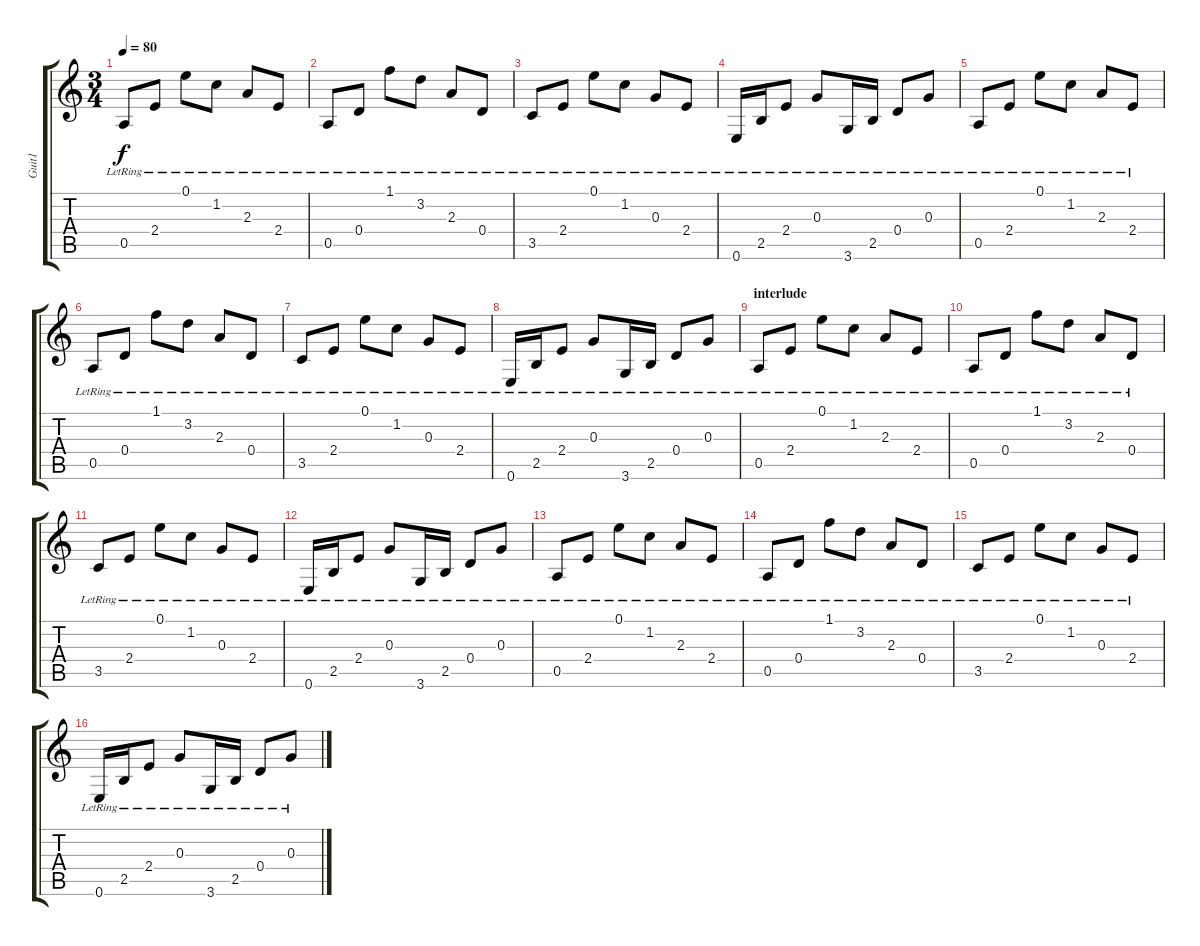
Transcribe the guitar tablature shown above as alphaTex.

\track ("Guit1" "Guit1") {instrument electricguitarclean}
\staff {score tabs}
\tuning (E4 B3 G3 D3 A2 E2) {hide}
\ts (3 4)
\tempo 80
\clef g2
\ks c
0.5{lr}.8{dy f} 2.4{lr}.8 0.1{lr}.8 1.2{lr}.8 2.3{lr}.8 2.4{lr}.8 |
0.5{lr}.8 0.4{lr}.8 1.1{lr}.8 3.2{lr}.8 2.3{lr}.8 0.4{lr}.8 |
3.5{lr}.8 2.4{lr}.8 0.1{lr}.8 1.2{lr}.8 0.3{lr}.8 2.4{lr}.8 |
0.6{lr}.16 2.5{lr}.16 2.4{lr}.8 0.3{lr}.8 3.6{lr}.16 2.5{lr}.16 0.4{lr}.8 0.3{lr}.8 |
0.5{lr}.8 2.4{lr}.8 0.1{lr}.8 1.2{lr}.8 2.3{lr}.8 2.4{lr}.8 |
0.5{lr}.8 0.4{lr}.8 1.1{lr}.8 3.2{lr}.8 2.3{lr}.8 0.4{lr}.8 |
3.5{lr}.8 2.4{lr}.8 0.1{lr}.8 1.2{lr}.8 0.3{lr}.8 2.4{lr}.8 |
0.6{lr}.16 2.5{lr}.16 2.4{lr}.8 0.3{lr}.8 3.6{lr}.16 2.5{lr}.16 0.4{lr}.8 0.3{lr}.8 |
\section ("" "interlude")
0.5{lr}.8 2.4{lr}.8 0.1{lr}.8 1.2{lr}.8 2.3{lr}.8 2.4{lr}.8 |
0.5{lr}.8 0.4{lr}.8 1.1{lr}.8 3.2{lr}.8 2.3{lr}.8 0.4{lr}.8 |
3.5{lr}.8 2.4{lr}.8 0.1{lr}.8 1.2{lr}.8 0.3{lr}.8 2.4{lr}.8 |
0.6{lr}.16 2.5{lr}.16 2.4{lr}.8 0.3{lr}.8 3.6{lr}.16 2.5{lr}.16 0.4{lr}.8 0.3{lr}.8 |
0.5{lr}.8 2.4{lr}.8 0.1{lr}.8 1.2{lr}.8 2.3{lr}.8 2.4{lr}.8 |
0.5{lr}.8 0.4{lr}.8 1.1{lr}.8 3.2{lr}.8 2.3{lr}.8 0.4{lr}.8 |
3.5{lr}.8 2.4{lr}.8 0.1{lr}.8 1.2{lr}.8 0.3{lr}.8 2.4{lr}.8 |
0.6{lr}.16 2.5{lr}.16 2.4{lr}.8 0.3{lr}.8 3.6{lr}.16 2.5{lr}.16 0.4{lr}.8 0.3{lr}.8
